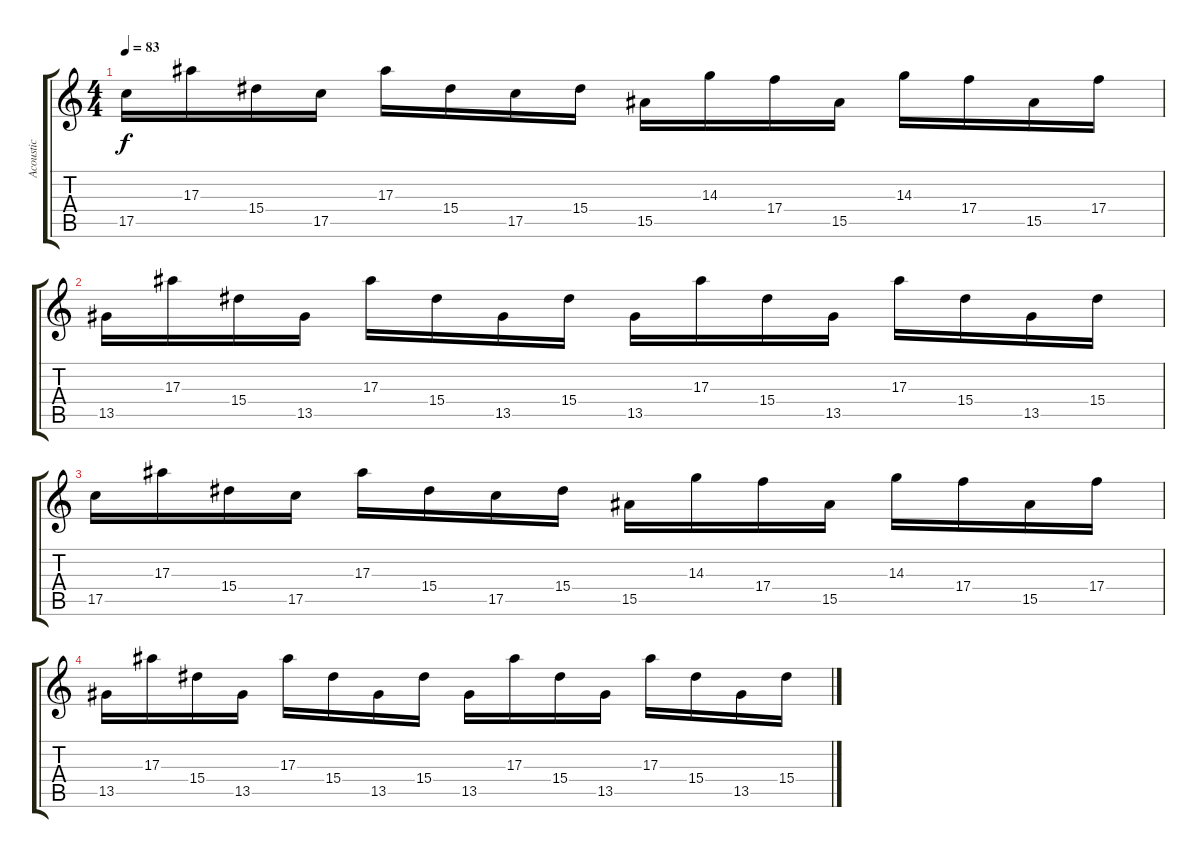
\track ("Acoustic" "Acoustic") {instrument electricguitarclean}
\staff {score tabs}
\tuning (D4 A3 F3 C3 G2 C2) {hide}
\ts (4 4)
\tempo 83
\clef g2
\ks c
17.5.16{dy f} 17.3.16 15.4.16 17.5.16 17.3.16 15.4.16 17.5.16 15.4.16 15.5.16 14.3.16 17.4.16 15.5.16 14.3.16 17.4.16 15.5.16 17.4.16 |
13.5.16 17.3.16 15.4.16 13.5.16 17.3.16 15.4.16 13.5.16 15.4.16 13.5.16 17.3.16 15.4.16 13.5.16 17.3.16 15.4.16 13.5.16 15.4.16 |
17.5.16 17.3.16 15.4.16 17.5.16 17.3.16 15.4.16 17.5.16 15.4.16 15.5.16 14.3.16 17.4.16 15.5.16 14.3.16 17.4.16 15.5.16 17.4.16 |
13.5.16 17.3.16 15.4.16 13.5.16 17.3.16 15.4.16 13.5.16 15.4.16 13.5.16 17.3.16 15.4.16 13.5.16 17.3.16 15.4.16 13.5.16 15.4.16
